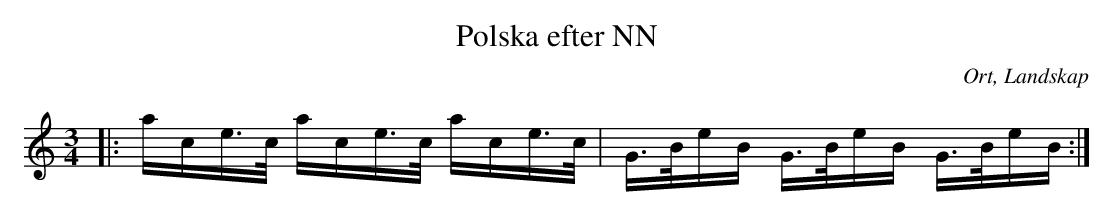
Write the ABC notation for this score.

X:1
T:Polska efter NN
O:Ort, Landskap
M:3/4
L:1/16
K:C
|: ace>c ace>c ace>c|G>BeB G>BeB G>BeB:|
